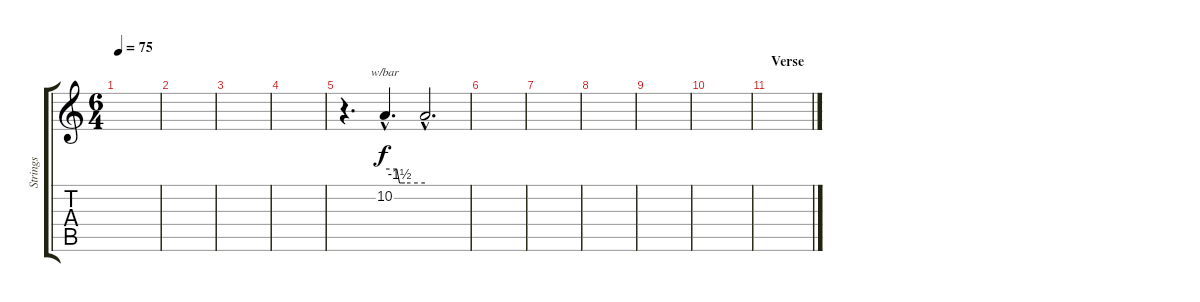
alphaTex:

\track ("Strings" "Strings") {instrument stringensemble2}
\staff {score tabs}
\tuning (E4 B3 G3 D3 A2 E2) {hide}
\ts (6 4)
\tempo 75
\clef g2
\ks c
|
|
|
|
r.4{d} 10.2{hac}.4{d tbe (custom default 0 0 18 0 22 -6 25 -6 30 -6 60 -6)} 10.2{hac t}.2{d} |
|
|
|
|
|
\section ("" "Verse")
